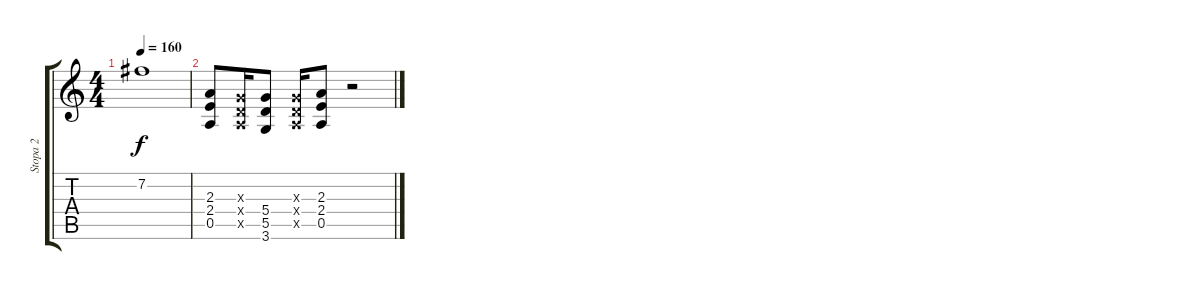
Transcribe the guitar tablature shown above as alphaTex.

\track ("Stopa 2" "Stopa 2") {instrument distortionguitar}
\staff {score tabs}
\tuning (E4 B3 G3 D3 A2 E2) {hide}
\ts (4 4)
\tempo 160
\clef g2
\ks c
7.2{t}.1{dy f} |
(2.3 2.4 0.5).8 (0.3{x} 0.4{x} 0.5{x}).16 (5.4 5.5 3.6).8 (0.3{x} 0.4{x} 0.5{x}).16 (2.3 2.4 0.5).8 r.2
